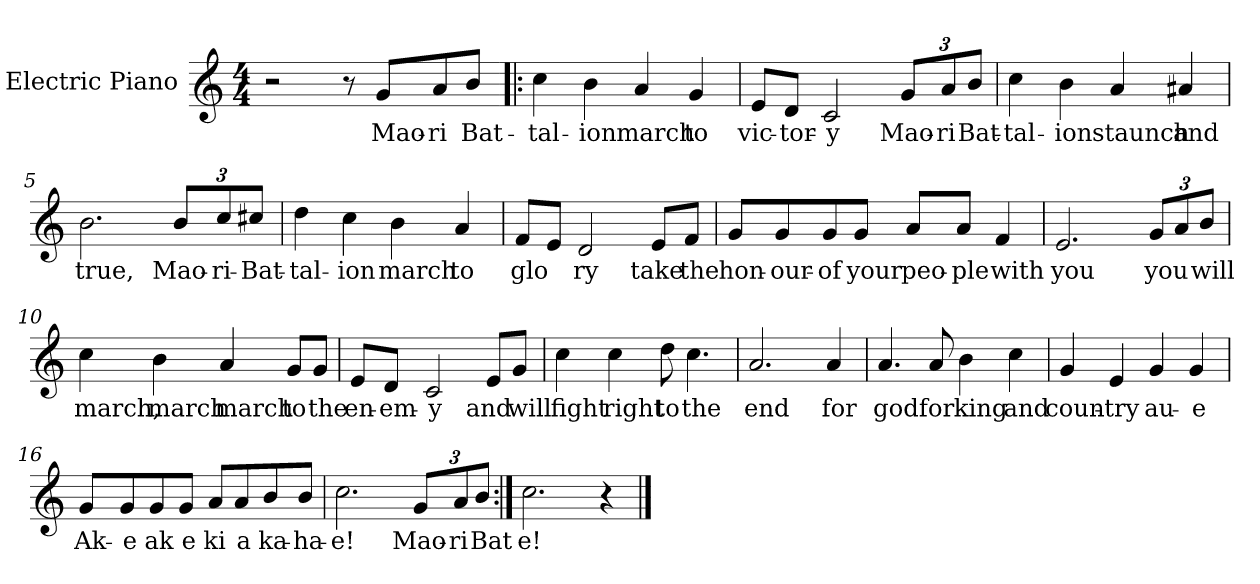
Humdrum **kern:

**kern	**text
*part1	*part1
*staff1	*staff1
*I"Electric Piano	*
*I'E.Pno	*
*clefG2	*
*k[]	*
*C:	*
*M4/4	*
=1	=1
2r	.
8r	.
8g/L	Mao-
8a/	-ri
8b/J	Bat-
=2!|:	=2!|:
4cc\	-tal-
4b\	-ion
4a/	march
4g/	to
=3	=3
8e/L	vic-
8d/J	tor-
2c/	-y
*Xbrackettup	*
12g/L	Mao-
12a/	-ri
12b/J	Bat-
!!LO:LB:g=z
=4	=4
4cc\	-tal-
4b\	-ion
4a/	staunch
4a#X/	and
=5	=5
2.b\	true,
12b/L	Mao-
12cc/	-ri-
12cc#X/J	Bat-
=6	=6
4dd\	-tal-
4cc\	-ion
4b\	march
4a/	to
=7	=7
8f/L	-glo
8e/J	.
2d/	ry
8e/L	take
8f/J	the
!!LO:LB:g=z
=8	=8
8g/L	hon-
8g/	-our-
8g/	of
8g/J	your
8a/L	peo-
8a/J	-ple
4f/	with
=9	=9
2.e/	you
12g/L	you
12a/	.
12b/J	will
=10	=10
4cc\	march,
4b\	march
4a/	march
8g/L	to
8g/J	the
!!LO:LB:g=z
=11	=11
8e/L	en-
8d/J	-em-
2c/	-y
8e/L	and
8g/J	will
=12	=12
4cc\	fight
4cc\	right
8dd\	to
4.cc\	the
=13	=13
2.a/	end
4a/	for
=14	=14
4.a/	god
8a/	for
4b\	king
4cc\	and
!!LO:LB:g=z
=15	=15
4g/	coun-
4e/	-try
4g/	au-
4g/	-e
=16	=16
8g/L	Ak-
8g/	-e
8g/	ak
8g/J	e
8a/L	ki
8a/	a
8b/	ka-
8b/J	-ha-
=17	=17
2.cc\	e!
12g/L	Mao-
12a/	-ri
12b/J	Bat
=18:|!	=18:|!
2.cc\	e!
4r	.
==	==
*-	*-
